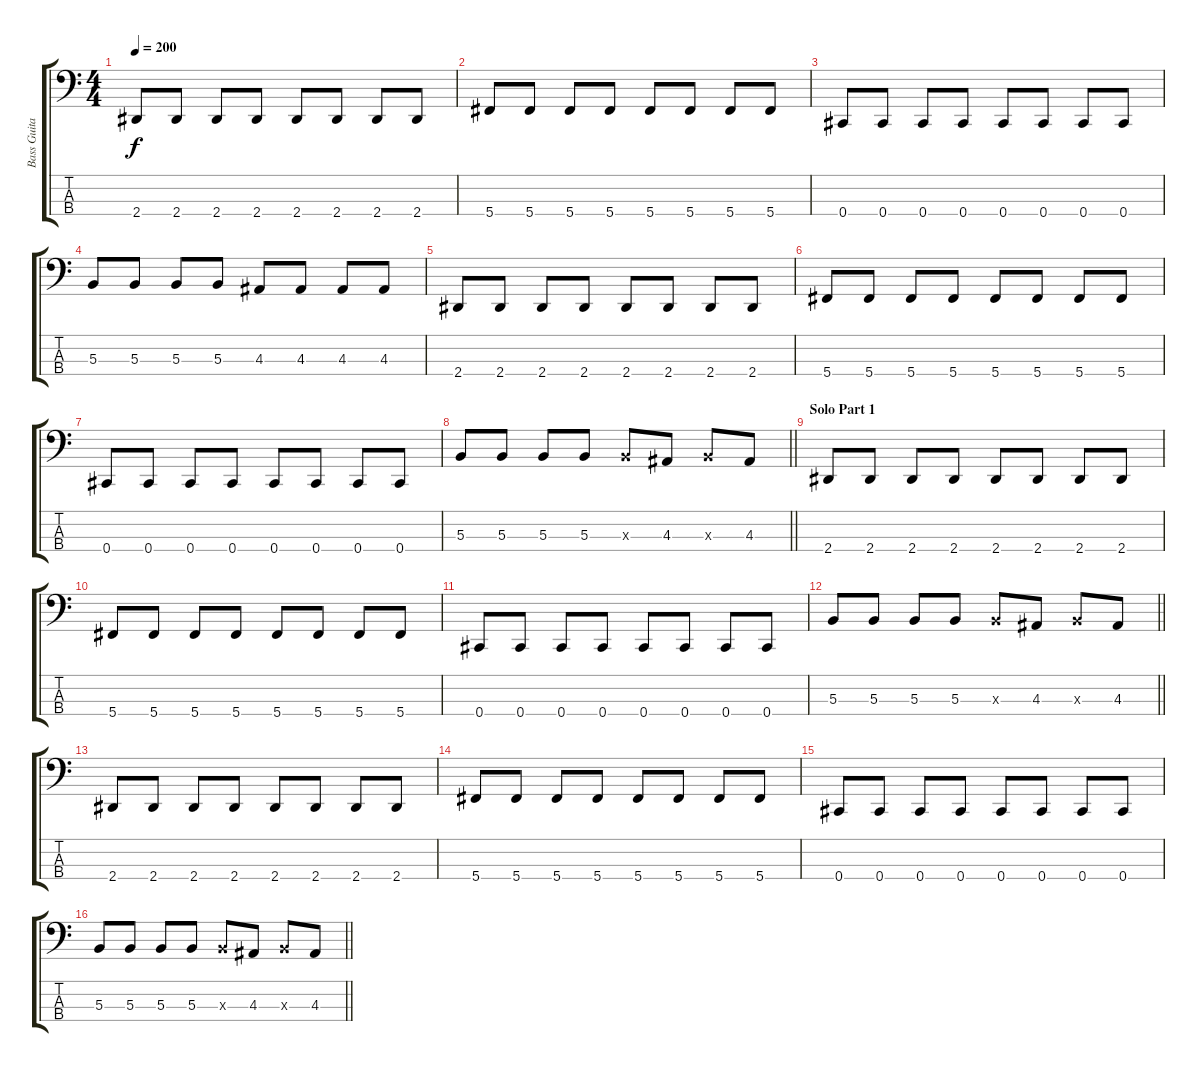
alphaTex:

\track ("Bass Guitar" "Bass Guita") {instrument electricbassfinger}
\staff {score tabs}
\tuning (E2 B1 Gb1 Db1) {hide}
\ts (4 4)
\tempo 200
\clef f4
\ks c
2.4.8{dy f} 2.4.8 2.4.8 2.4.8 2.4.8 2.4.8 2.4.8 2.4.8 |
5.4.8 5.4.8 5.4.8 5.4.8 5.4.8 5.4.8 5.4.8 5.4.8 |
0.4.8 0.4.8 0.4.8 0.4.8 0.4.8 0.4.8 0.4.8 0.4.8 |
5.3.8 5.3.8 5.3.8 5.3.8 4.3.8 4.3.8 4.3.8 4.3.8 |
2.4.8 2.4.8 2.4.8 2.4.8 2.4.8 2.4.8 2.4.8 2.4.8 |
5.4.8 5.4.8 5.4.8 5.4.8 5.4.8 5.4.8 5.4.8 5.4.8 |
0.4.8 0.4.8 0.4.8 0.4.8 0.4.8 0.4.8 0.4.8 0.4.8 |
\barLineRight lightlight
5.3.8 5.3.8 5.3.8 5.3.8 5.3{x}.8 4.3.8 5.3{x}.8 4.3.8 |
\section ("" "Solo Part 1")
2.4.8{volume 15} 2.4.8 2.4.8 2.4.8 2.4.8 2.4.8 2.4.8 2.4.8 |
5.4.8 5.4.8 5.4.8 5.4.8 5.4.8 5.4.8 5.4.8 5.4.8 |
0.4.8 0.4.8 0.4.8 0.4.8 0.4.8 0.4.8 0.4.8 0.4.8 |
\barLineRight lightlight
5.3.8 5.3.8 5.3.8 5.3.8 5.3{x}.8 4.3.8 5.3{x}.8 4.3.8 |
2.4.8{volume 14} 2.4.8 2.4.8 2.4.8 2.4.8 2.4.8 2.4.8 2.4.8 |
5.4.8 5.4.8 5.4.8 5.4.8 5.4.8 5.4.8 5.4.8 5.4.8 |
0.4.8 0.4.8 0.4.8 0.4.8 0.4.8 0.4.8 0.4.8 0.4.8 |
\barLineRight lightlight
5.3.8 5.3.8 5.3.8 5.3.8 5.3{x}.8 4.3.8 5.3{x}.8 4.3.8
